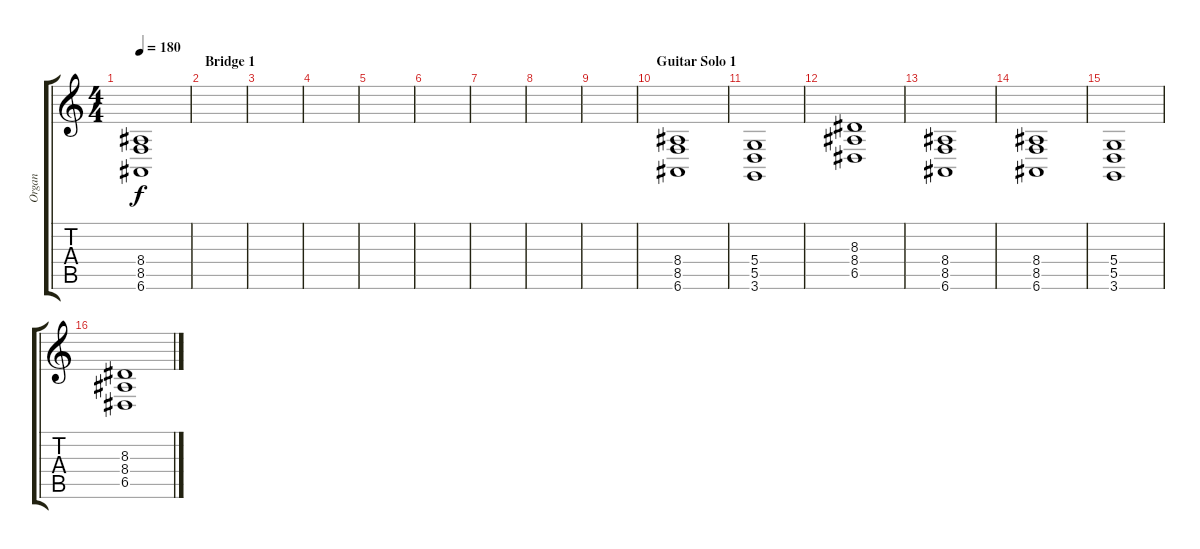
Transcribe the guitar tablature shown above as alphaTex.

\track ("Organ" "Organ") {instrument drawbarorgan}
\staff {score tabs}
\tuning (E4 B3 G3 D3 A2 E2) {hide}
\ts (4 4)
\tempo 180
\clef g2
\ks c
(8.4 8.5 6.6).1{dy f} |
\section ("" "Bridge 1")
|
|
|
|
|
|
|
|
\section ("" "Guitar Solo 1")
(8.4 8.5 6.6).1 |
(5.4 5.5 3.6).1 |
(8.3 8.4 6.5).1 |
(8.4 8.5 6.6).1 |
(8.4 8.5 6.6).1 |
(5.4 5.5 3.6).1 |
(8.3 8.4 6.5).1
